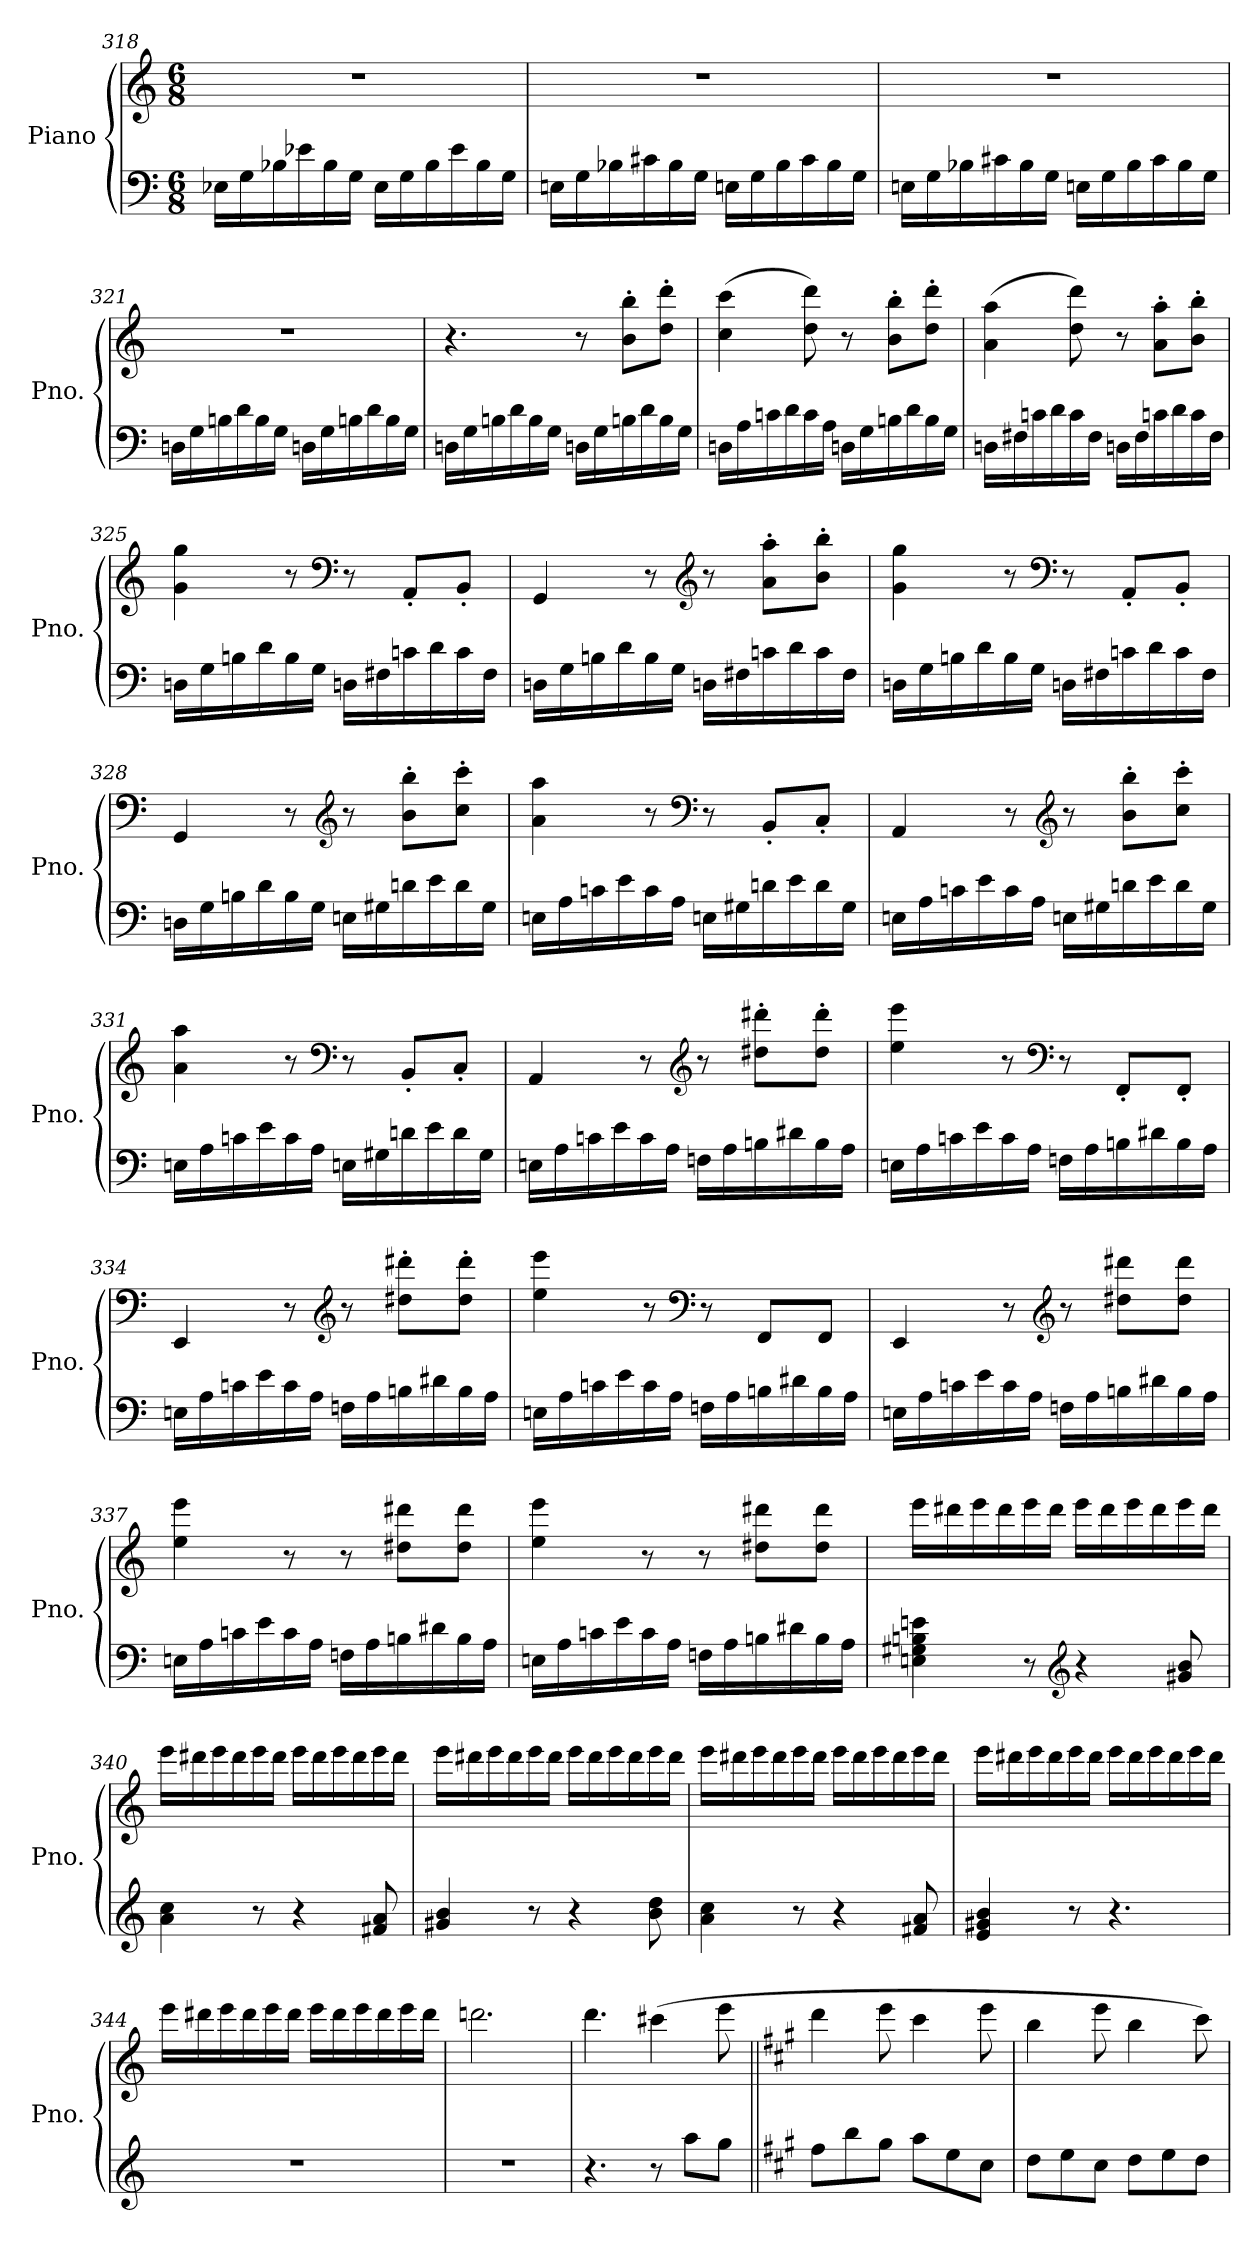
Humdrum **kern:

**kern	**kern
*part1	*part1
*staff2	*staff1
*I"Piano	*
*I'Pno.	*
*clefF4	*clefG2
*k[]	*k[]
*a:	*a:
*M6/8	*M6/8
=318	=318
16E-X\LL	2.r
16G\	.
16B-X\	.
16e-X\	.
16B-\	.
16G\JJ	.
16E-\LL	.
16G\	.
16B-\	.
16e-\	.
16B-\	.
16G\JJ	.
!!LO:LB:g=z
=319	=319
16En\LL	2.r
16G\	.
16B-X\	.
16c#X\	.
16B-\	.
16G\JJ	.
16En\LL	.
16G\	.
16B-\	.
16c#\	.
16B-\	.
16G\JJ	.
=320	=320
16En\LL	2.r
16G\	.
16B-X\	.
16c#X\	.
16B-\	.
16G\JJ	.
16En\LL	.
16G\	.
16B-\	.
16c#\	.
16B-\	.
16G\JJ	.
=321	=321
16Dn\LL	2.r
16G\	.
16Bn\	.
16d\	.
16B\	.
16G\JJ	.
16Dn\LL	.
16G\	.
16Bn\	.
16d\	.
16B\	.
16G\JJ	.
!!LO:PB:g=z
=322	=322
16Dn\LL	4.r
16G\	.
16Bn\	.
16d\	.
16B\	.
16G\JJ	.
16Dn\LL	8r
16G\	.
16Bn\	8b\' 8bb\'L
16d\	.
16B\	8dd\' 8ddd\'J
16G\JJ	.
=323	=323
16Dn\LL	(>4cc\ 4ccc\
16A\	.
16cn\	.
16d\	.
16c\	8dd\ 8ddd\)
16A\JJ	.
16Dn\LL	8r
16G\	.
16Bn\	8b\' 8bb\'L
16d\	.
16B\	8dd\' 8ddd\'J
16G\JJ	.
=324	=324
16Dn\LL	(>4a\ 4aa\
16F#X\	.
16cn\	.
16d\	.
16c\	8dd\ 8ddd\)
16F#\JJ	.
16Dn\LL	8r
16F#\	.
16cn\	8a\' 8aa\'L
16d\	.
16c\	8b\' 8bb\'J
16F#\JJ	.
!!LO:LB:g=z
=325	=325
16Dn\LL	4g\ 4gg\
16G\	.
16Bn\	.
16d\	.
16B\	8r
16G\JJ	.
*	*clefF4
16Dn\LL	8r
16F#X\	.
16cn\	8AA'/L
16d\	.
16c\	8BB'/J
16F#\JJ	.
=326	=326
16Dn\LL	4GG/
16G\	.
16Bn\	.
16d\	.
16B\	8r
16G\JJ	.
*	*clefG2
16Dn\LL	8r
16F#X\	.
16cn\	8a\' 8aa\'L
16d\	.
16c\	8b\' 8bb\'J
16F#\JJ	.
=327	=327
16Dn\LL	4g\ 4gg\
16G\	.
16Bn\	.
16d\	.
16B\	8r
16G\JJ	.
*	*clefF4
16Dn\LL	8r
16F#X\	.
16cn\	8AA'/L
16d\	.
16c\	8BB'/J
16F#\JJ	.
!!LO:LB:g=z
=328	=328
16Dn\LL	4GG/
16G\	.
16Bn\	.
16d\	.
16B\	8r
16G\JJ	.
*	*clefG2
16En\LL	8r
16G#X\	.
16dn\	8b\' 8bb\'L
16e\	.
16d\	8cc\' 8ccc\'J
16G#\JJ	.
=329	=329
16En\LL	4a\ 4aa\
16A\	.
16cn\	.
16e\	.
16c\	8r
16A\JJ	.
*	*clefF4
16En\LL	8r
16G#X\	.
16dn\	8BB'/L
16e\	.
16d\	8C'/J
16G#\JJ	.
!!LO:LB:g=z
=330	=330
16En\LL	4AA/
16A\	.
16cn\	.
16e\	.
16c\	8r
16A\JJ	.
*	*clefG2
16En\LL	8r
16G#X\	.
16dn\	8b\' 8bb\'L
16e\	.
16d\	8cc\' 8ccc\'J
16G#\JJ	.
=331	=331
16En\LL	4a\ 4aa\
16A\	.
16cn\	.
16e\	.
16c\	8r
16A\JJ	.
*	*clefF4
16En\LL	8r
16G#X\	.
16dn\	8BB'/L
16e\	.
16d\	8C'/J
16G#\JJ	.
!!LO:LB:g=z
=332	=332
16En\LL	4AA/
16A\	.
16cn\	.
16e\	.
16c\	8r
16A\JJ	.
*	*clefG2
16Fn\LL	8r
16A\	.
16Bn\	8dd#X\' 8ddd#X\'L
16d#X\	.
16B\	8dd#\' 8ddd#\'J
16A\JJ	.
=333	=333
16En\LL	4ee\ 4eee\
16A\	.
16cn\	.
16e\	.
16c\	8r
16A\JJ	.
*	*clefF4
16Fn\LL	8r
16A\	.
16Bn\	8FF'/L
16d#X\	.
16B\	8FF'/J
16A\JJ	.
=334	=334
16En\LL	4EE/
16A\	.
16cn\	.
16e\	.
16c\	8r
16A\JJ	.
*	*clefG2
16Fn\LL	8r
16A\	.
16Bn\	8dd#X\' 8ddd#X\'L
16d#X\	.
16B\	8dd#\' 8ddd#\'J
16A\JJ	.
!!LO:LB:g=z
=335	=335
16En\LL	4ee\ 4eee\
16A\	.
16cn\	.
16e\	.
16c\	8r
16A\JJ	.
*	*clefF4
16Fn\LL	8r
16A\	.
16Bn\	8FF/L
16d#X\	.
16B\	8FF/J
16A\JJ	.
=336	=336
16En\LL	4EE/
16A\	.
16cn\	.
16e\	.
16c\	8r
16A\JJ	.
*	*clefG2
16Fn\LL	8r
16A\	.
16Bn\	8dd#X\ 8ddd#X\L
16d#X\	.
16B\	8dd#\ 8ddd#\J
16A\JJ	.
=337	=337
16En\LL	4ee\ 4eee\
16A\	.
16cn\	.
16e\	.
16c\	8r
16A\JJ	.
16Fn\LL	8r
16A\	.
16Bn\	8dd#X\ 8ddd#X\L
16d#X\	.
16B\	8dd#\ 8ddd#\J
16A\JJ	.
!!LO:PB:g=z
=338	=338
16En\LL	4ee\ 4eee\
16A\	.
16cn\	.
16e\	.
16c\	8r
16A\JJ	.
16Fn\LL	8r
16A\	.
16Bn\	8dd#X\ 8ddd#X\L
16d#X\	.
16B\	8dd#\ 8ddd#\J
16A\JJ	.
=339	=339
4En\ 4G#X\ 4Bn\ 4en\	16eee\LL
.	16ddd#X\
.	16eee\
.	16ddd#\
8r	16eee\
.	16ddd#\JJ
*clefG2	*
4r	16eee\LL
.	16ddd#\
.	16eee\
.	16ddd#\
8g#X/ 8b/	16eee\
.	16ddd#\JJ
!!LO:LB:g=z
=340	=340
4a\ 4cc\	16eee\LL
.	16ddd#X\
.	16eee\
.	16ddd#\
8r	16eee\
.	16ddd#\JJ
4r	16eee\LL
.	16ddd#\
.	16eee\
.	16ddd#\
8f#X/ 8a/	16eee\
.	16ddd#\JJ
=341	=341
4g#X/ 4b/	16eee\LL
.	16ddd#X\
.	16eee\
.	16ddd#\
8r	16eee\
.	16ddd#\JJ
4r	16eee\LL
.	16ddd#\
.	16eee\
.	16ddd#\
8b\ 8dd\	16eee\
.	16ddd#\JJ
!!LO:LB:g=z
=342	=342
4a\ 4cc\	16eee\LL
.	16ddd#X\
.	16eee\
.	16ddd#\
8r	16eee\
.	16ddd#\JJ
4r	16eee\LL
.	16ddd#\
.	16eee\
.	16ddd#\
8f#X/ 8a/	16eee\
.	16ddd#\JJ
=343	=343
4e/ 4g#X/ 4b/	16eee\LL
.	16ddd#X\
.	16eee\
.	16ddd#\
8r	16eee\
.	16ddd#\JJ
4.r	16eee\LL
.	16ddd#\
.	16eee\
.	16ddd#\
.	16eee\
.	16ddd#\JJ
!!LO:LB:g=z
=344	=344
2.r	16eee\LL
.	16ddd#X\
.	16eee\
.	16ddd#\
.	16eee\
.	16ddd#\JJ
.	16eee\LL
.	16ddd#\
.	16eee\
.	16ddd#\
.	16eee\
.	16ddd#\JJ
=345	=345
2.r	2.dddn\
=346	=346
4.r	4.ddd\
8r	(>4ccc#X\
8aa\L	.
8gg\J	8eee\
=347||	=347||
*k[f#c#g#]	*k[f#c#g#]
*A:	*A:
8ff#\L	4ddd\
8bb\	.
8gg#\J	8eee\
8aa\L	4ccc#\
8ee\	.
8cc#\J	8eee\
=348	=348
8dd\L	4bb\
8ee\	.
8cc#\J	8eee\
8dd\L	4bb\
8ee\	.
8dd\J	8ccc#\)
=	=
*-	*-
